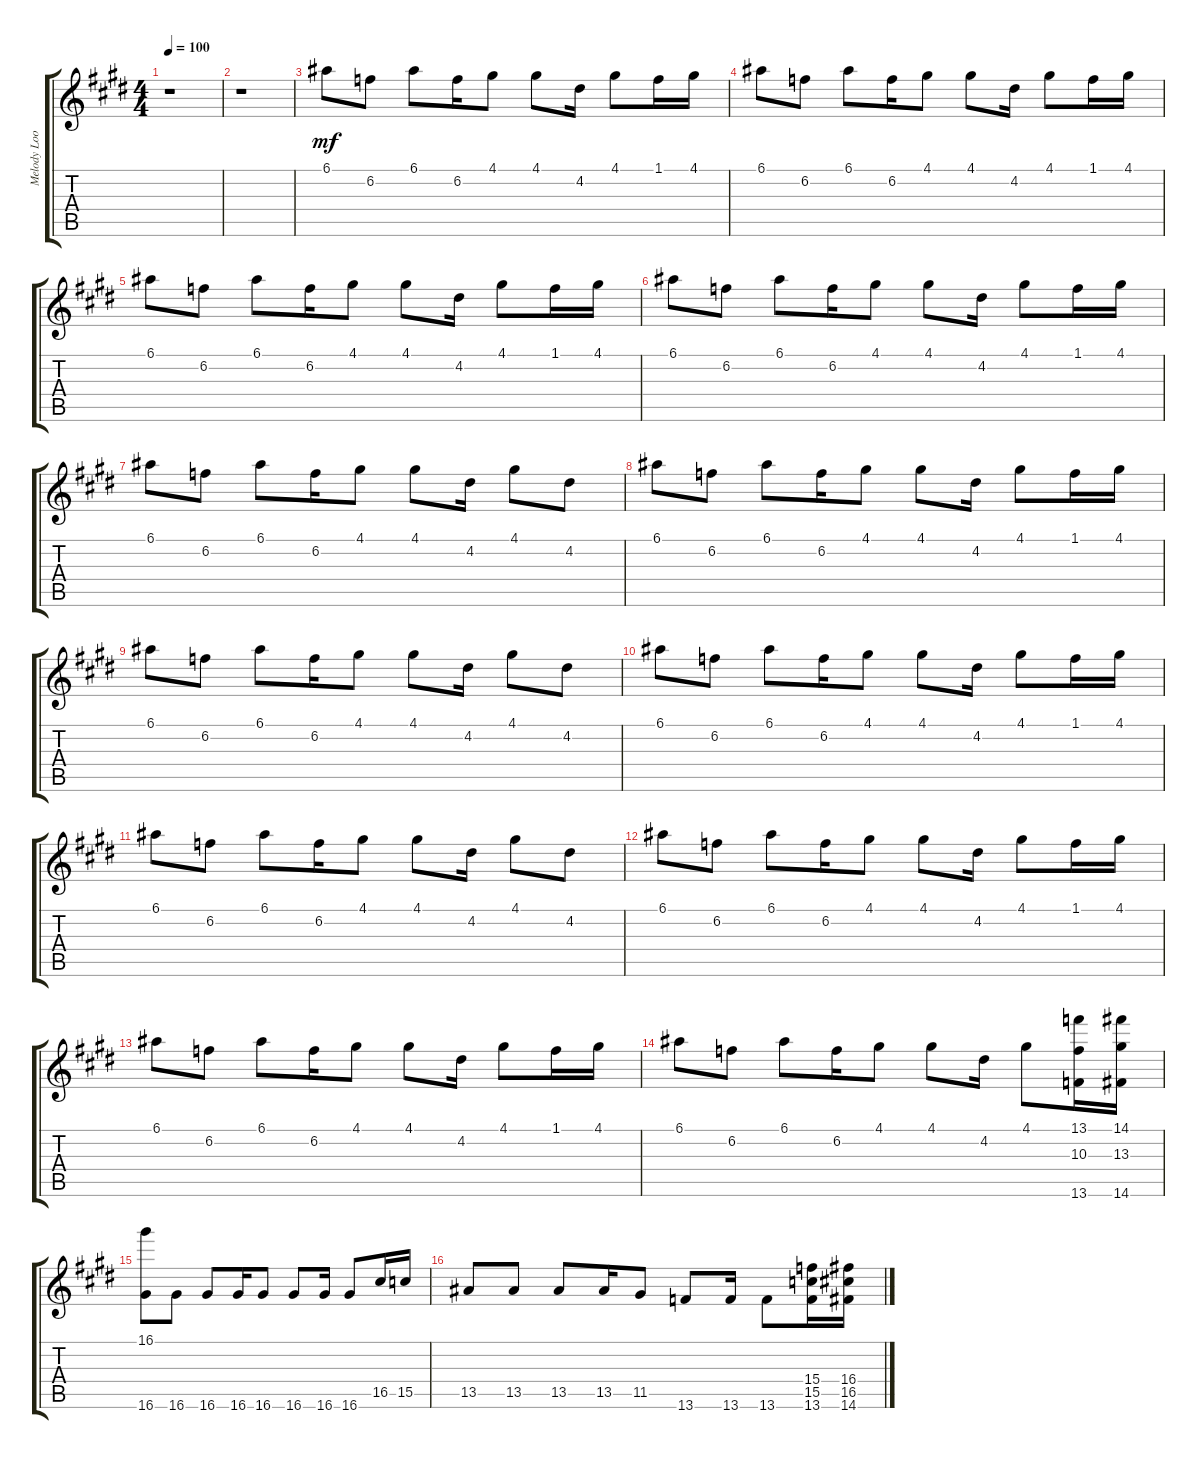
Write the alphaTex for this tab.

\track ("Melody Loop" "Melody Loo") {instrument banjo}
\staff {score tabs}
\tuning (E4 B3 G3 D3 A2 E2) {hide}
\displaytranspose 12
\ts (4 4)
\tempo 100
\clef g2
\ks e
r.1{dy mf} |
r.1 |
6.1.8 6.2.8 6.1.8 6.2.16 4.1.8 4.1.8 4.2.16 4.1.8 1.1.16 4.1.16 |
6.1.8 6.2.8 6.1.8 6.2.16 4.1.8 4.1.8 4.2.16 4.1.8 1.1.16 4.1.16 |
6.1.8 6.2.8 6.1.8 6.2.16 4.1.8 4.1.8 4.2.16 4.1.8 1.1.16 4.1.16 |
6.1.8 6.2.8 6.1.8 6.2.16 4.1.8 4.1.8 4.2.16 4.1.8 1.1.16 4.1.16 |
6.1.8 6.2.8 6.1.8 6.2.16 4.1.8 4.1.8 4.2.16 4.1.8 4.2.8 |
6.1.8 6.2.8 6.1.8 6.2.16 4.1.8 4.1.8 4.2.16 4.1.8 1.1.16 4.1.16 |
6.1.8 6.2.8 6.1.8 6.2.16 4.1.8 4.1.8 4.2.16 4.1.8 4.2.8 |
6.1.8 6.2.8 6.1.8 6.2.16 4.1.8 4.1.8 4.2.16 4.1.8 1.1.16 4.1.16 |
6.1.8 6.2.8 6.1.8 6.2.16 4.1.8 4.1.8 4.2.16 4.1.8 4.2.8 |
6.1.8 6.2.8 6.1.8 6.2.16 4.1.8 4.1.8 4.2.16 4.1.8 1.1.16 4.1.16 |
6.1.8 6.2.8 6.1.8 6.2.16 4.1.8 4.1.8 4.2.16 4.1.8 1.1.16 4.1.16 |
6.1.8 6.2.8 6.1.8 6.2.16 4.1.8 4.1.8 4.2.16 4.1.8 (13.1 10.3 13.6).16 (14.1 13.3 14.6).16 |
(16.1 16.6).8 16.6.8 16.6.8 16.6.16 16.6.8 16.6.8 16.6.16 16.6.8 16.5.16 15.5.16 |
13.5.8 13.5.8 13.5.8 13.5.16 11.5.8 13.6.8 13.6.16 13.6.8 (15.4 15.5 13.6).16 (16.4 16.5 14.6).16
